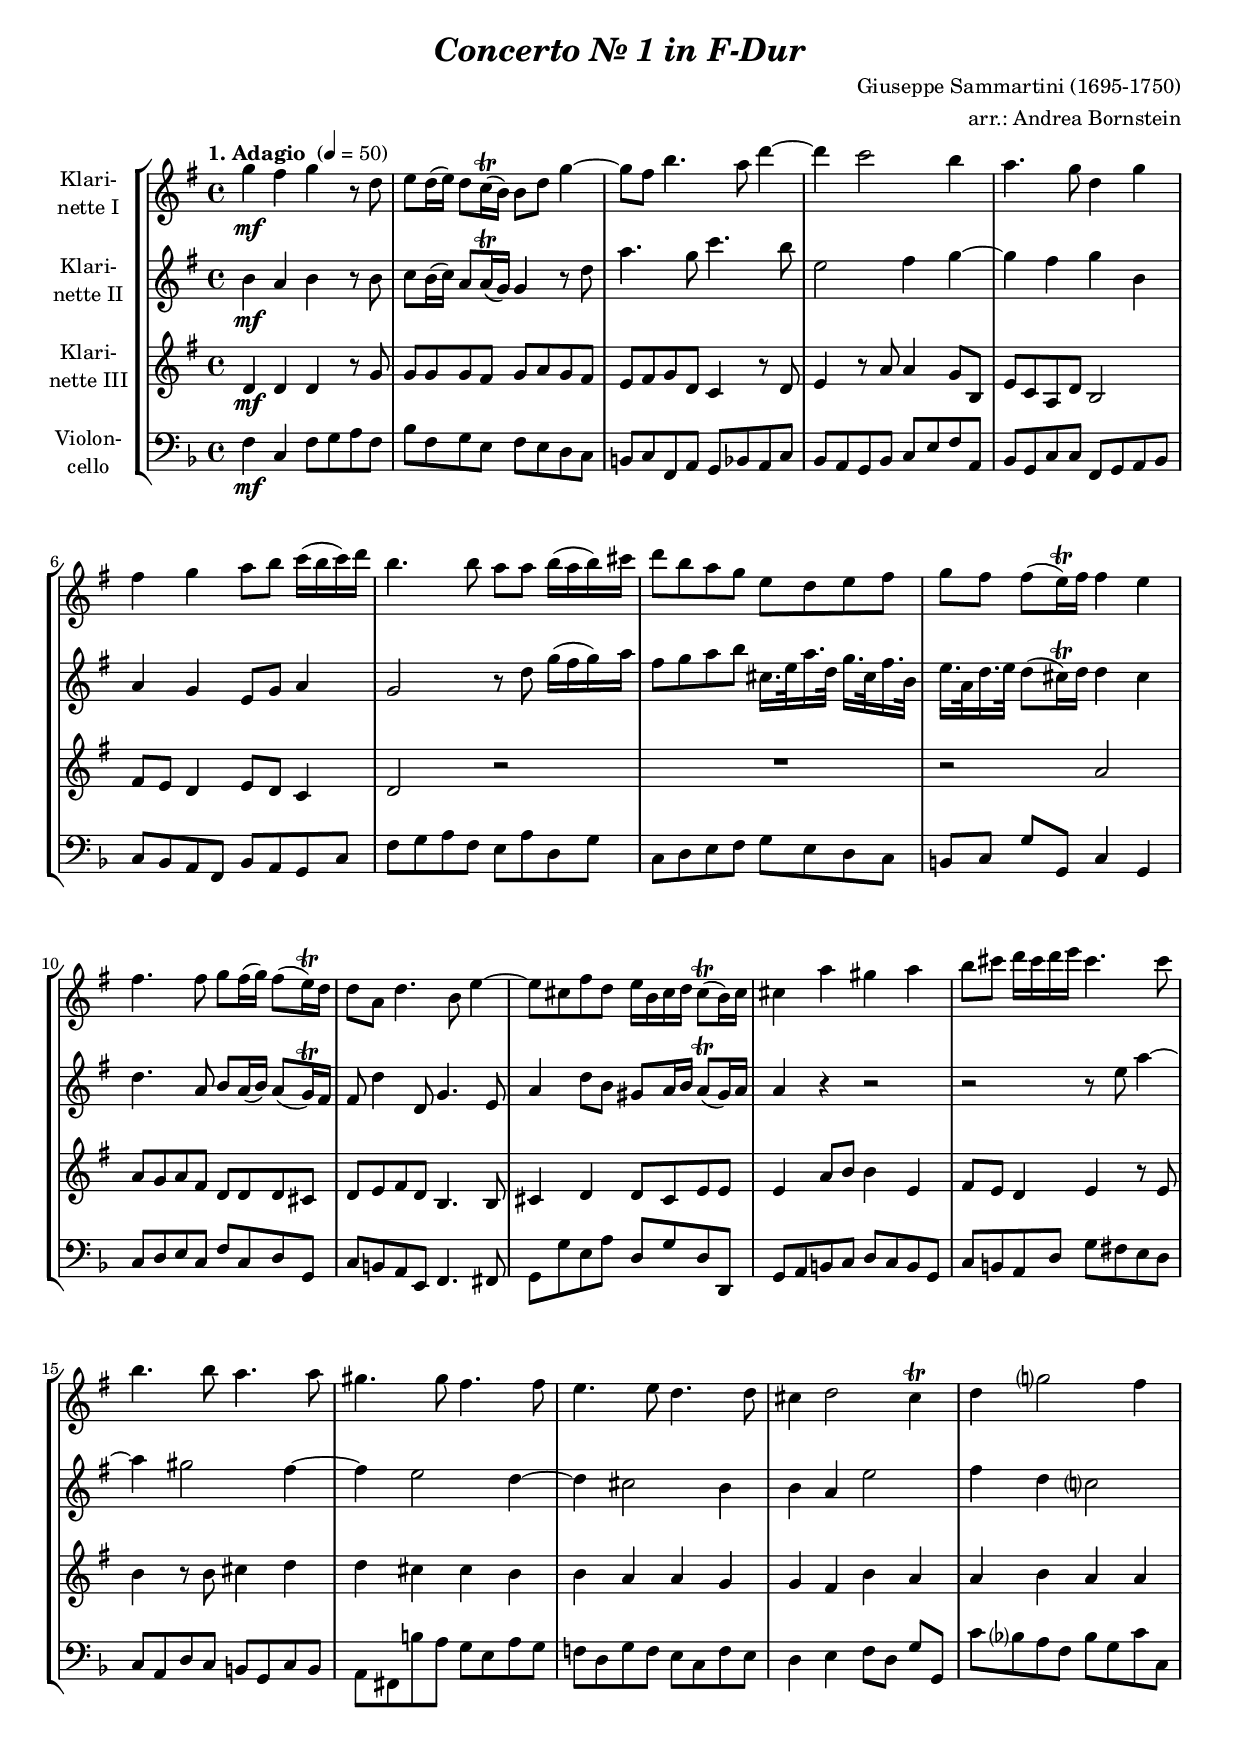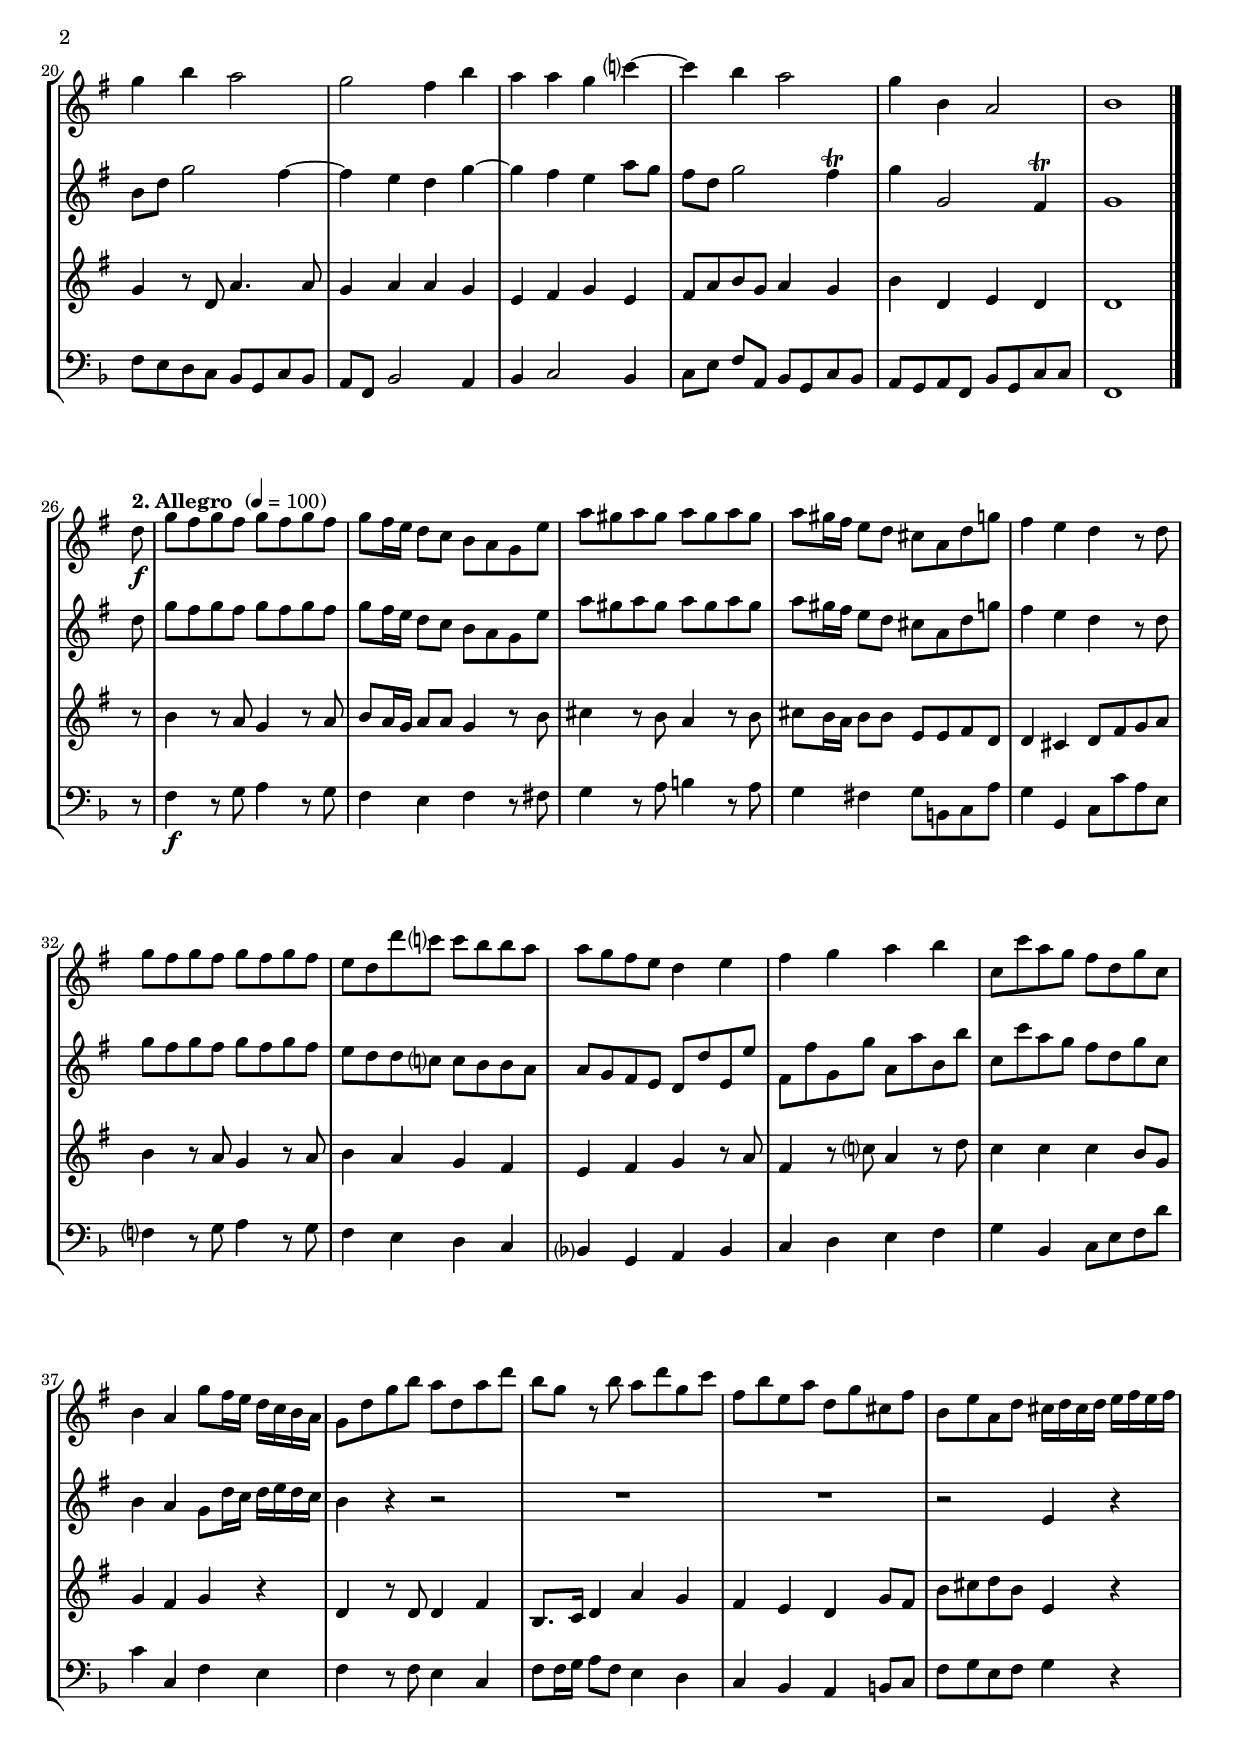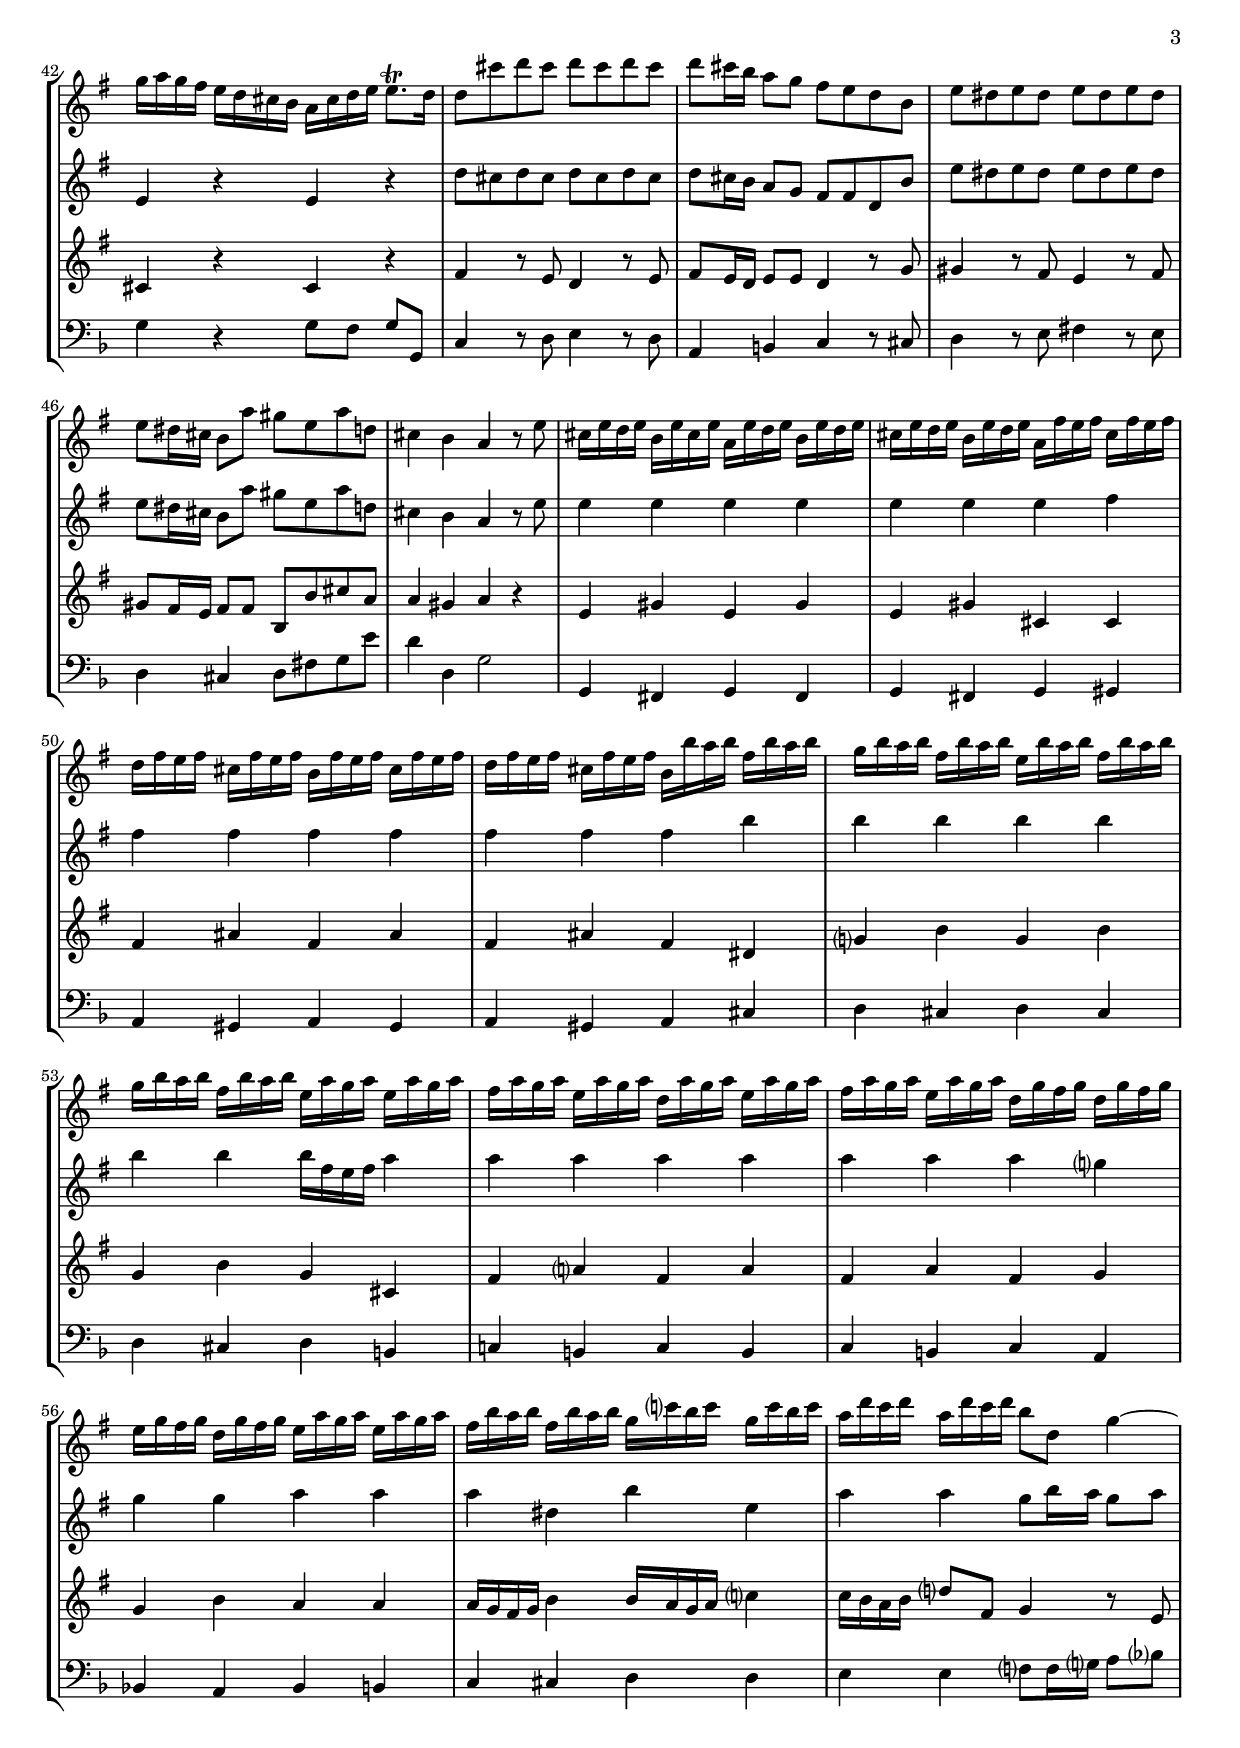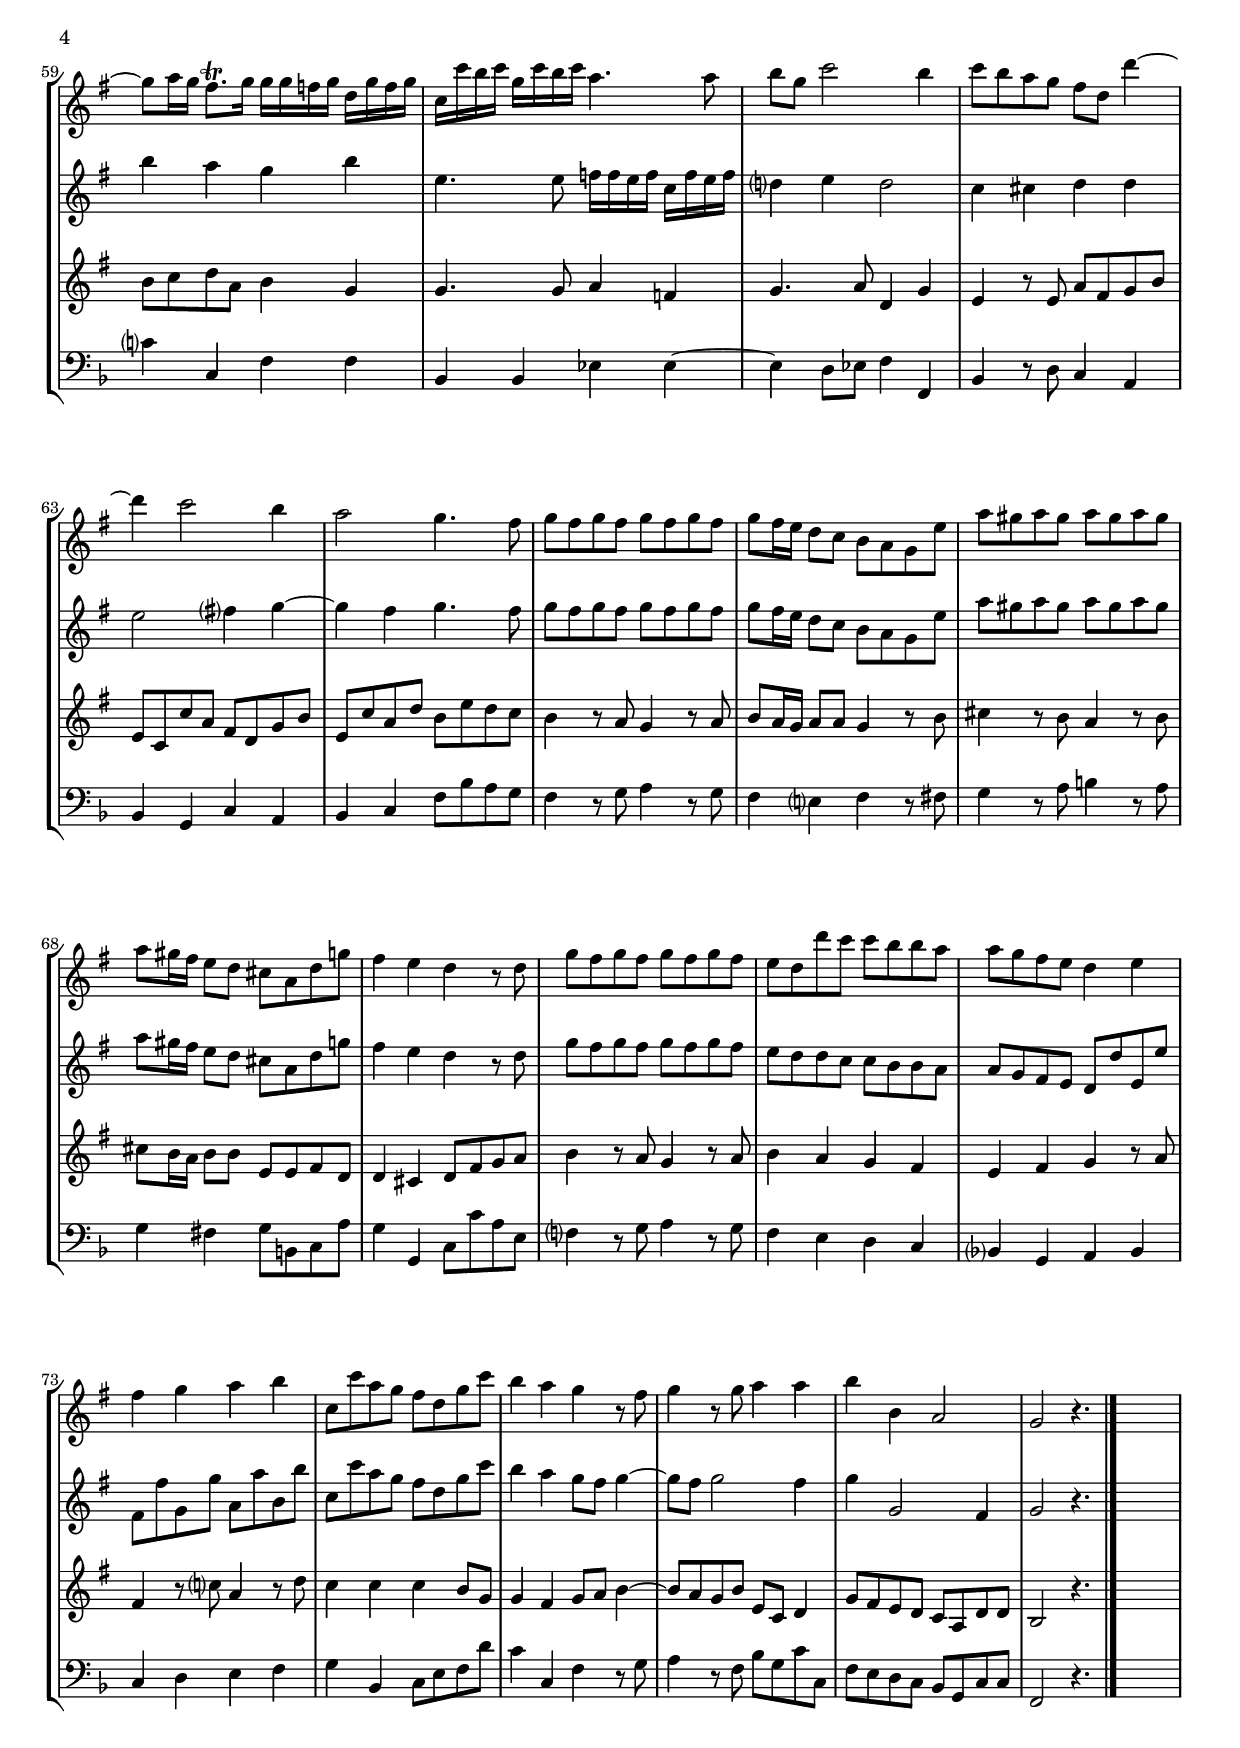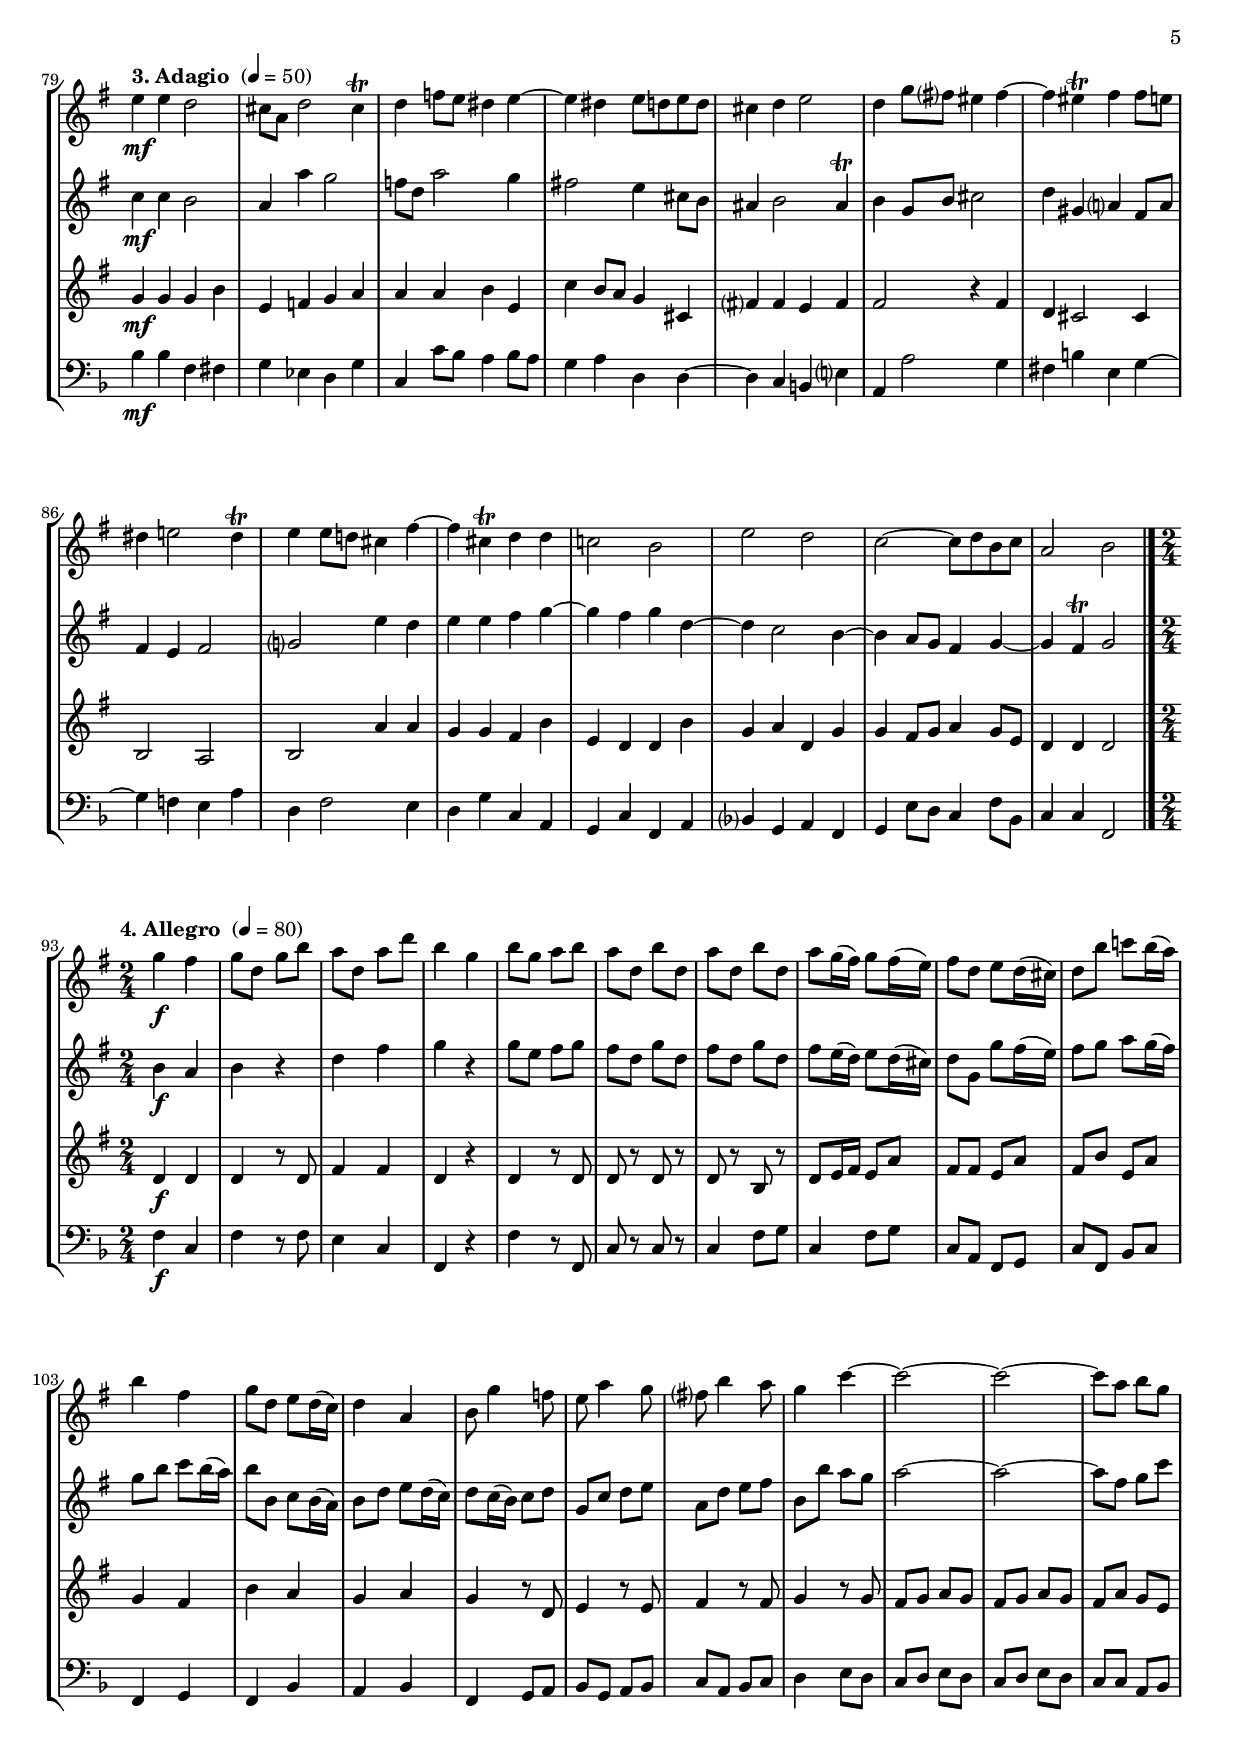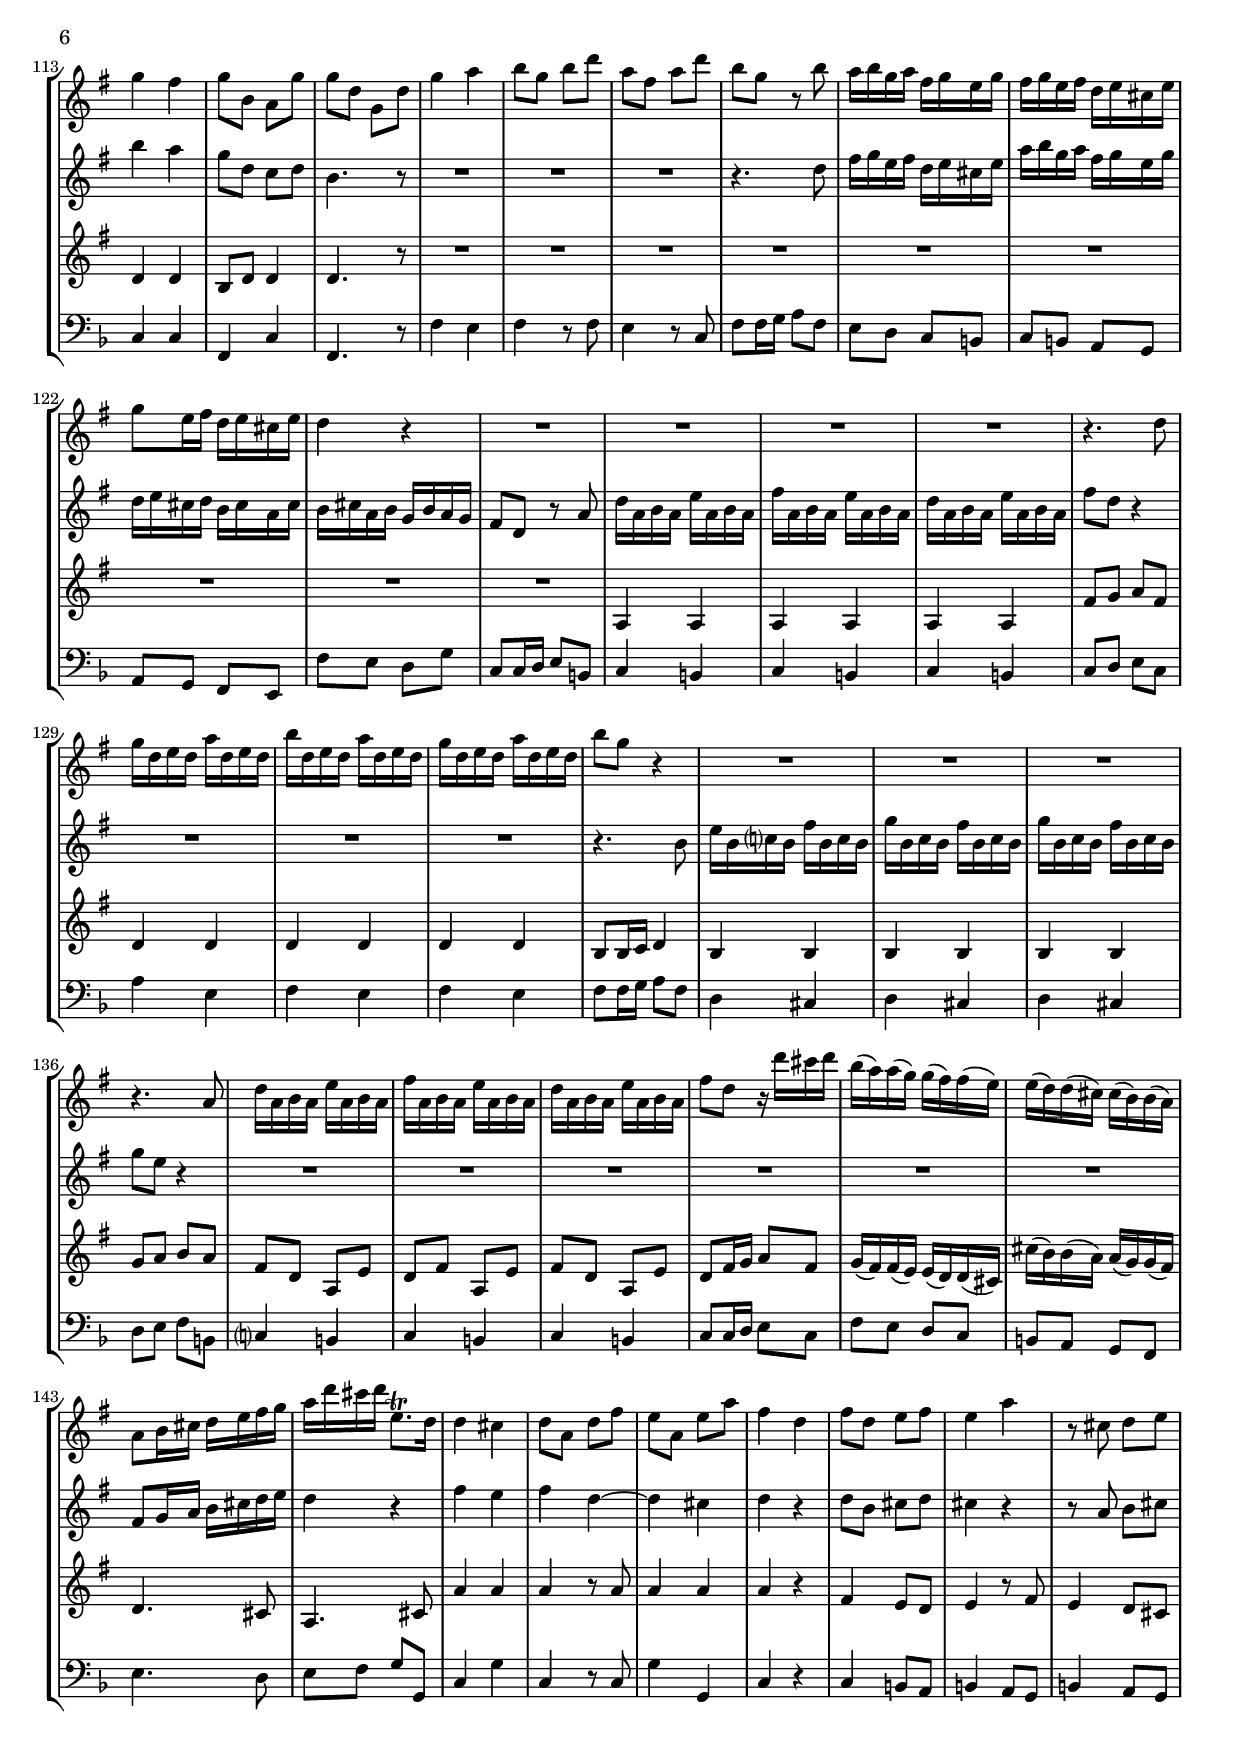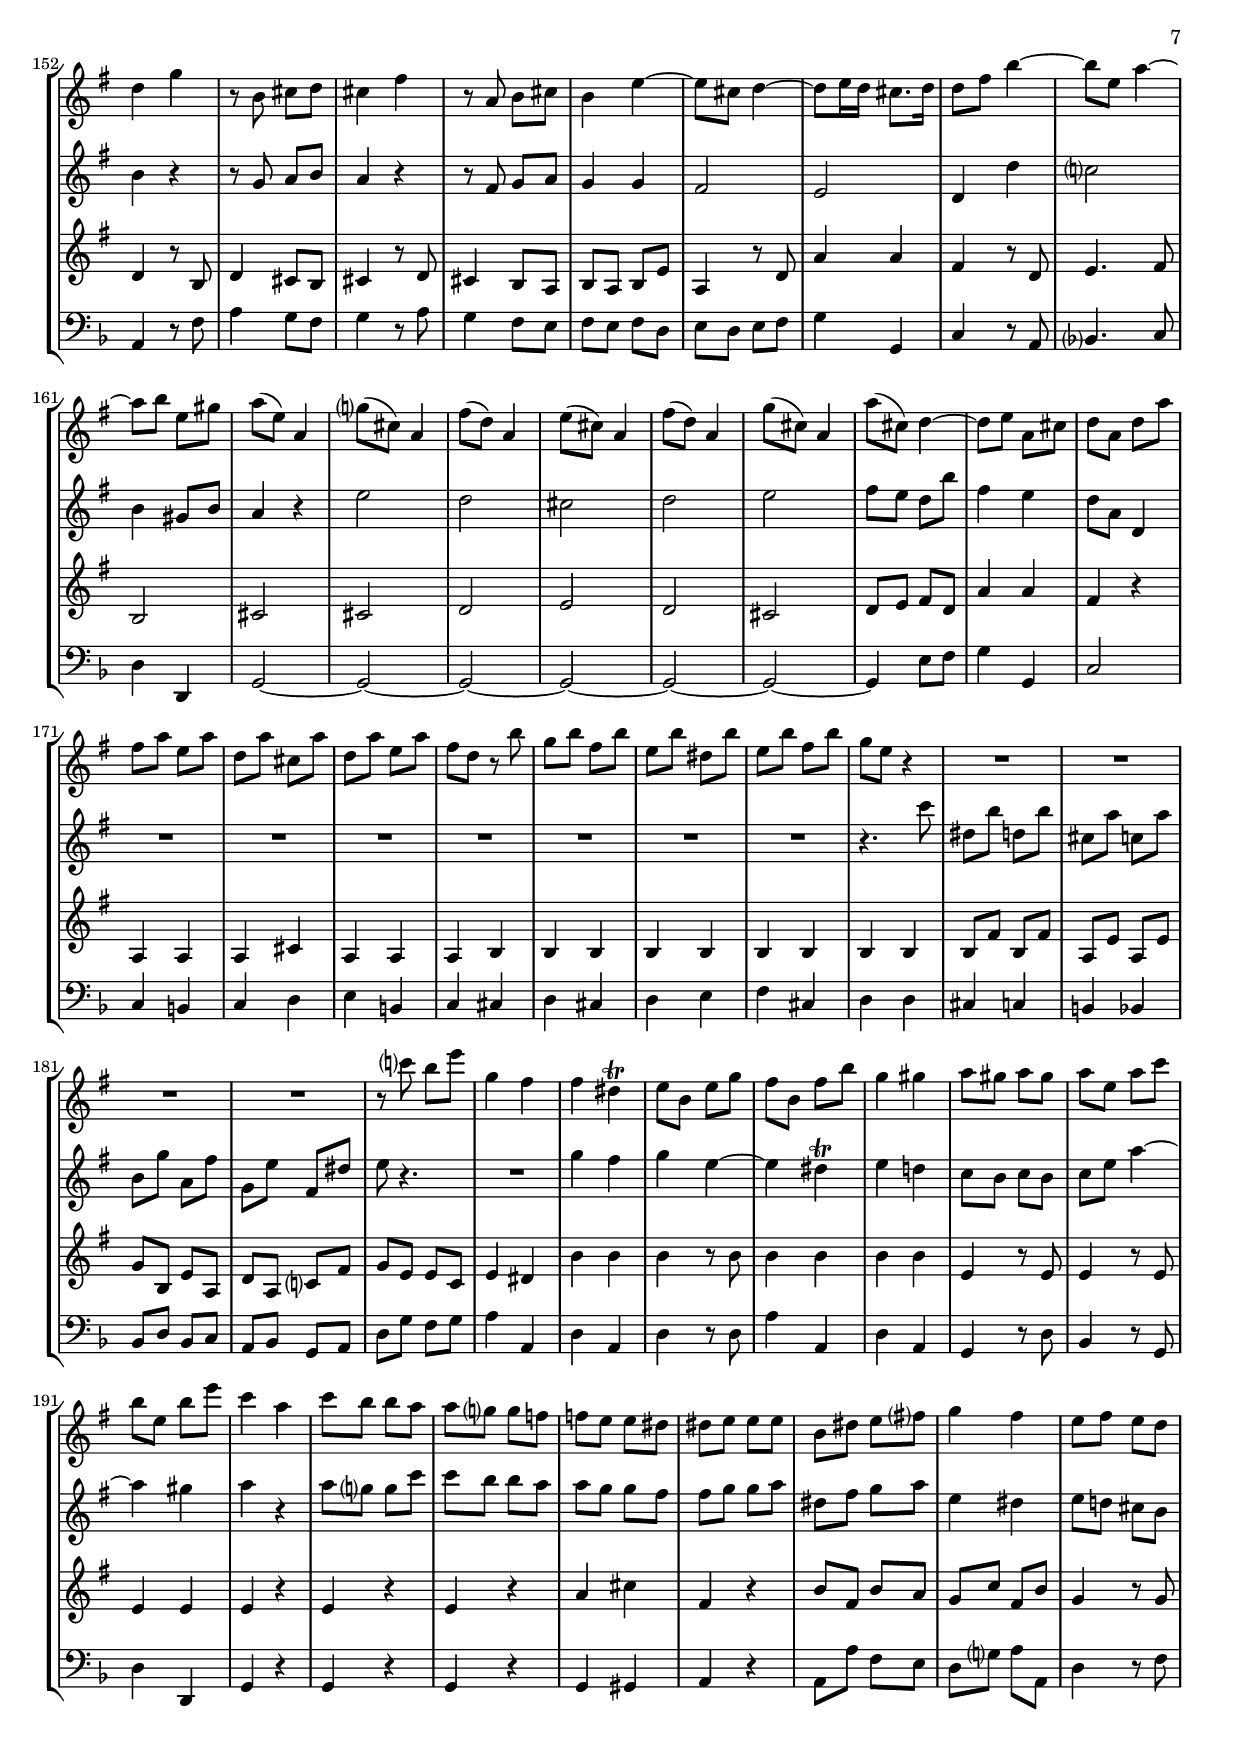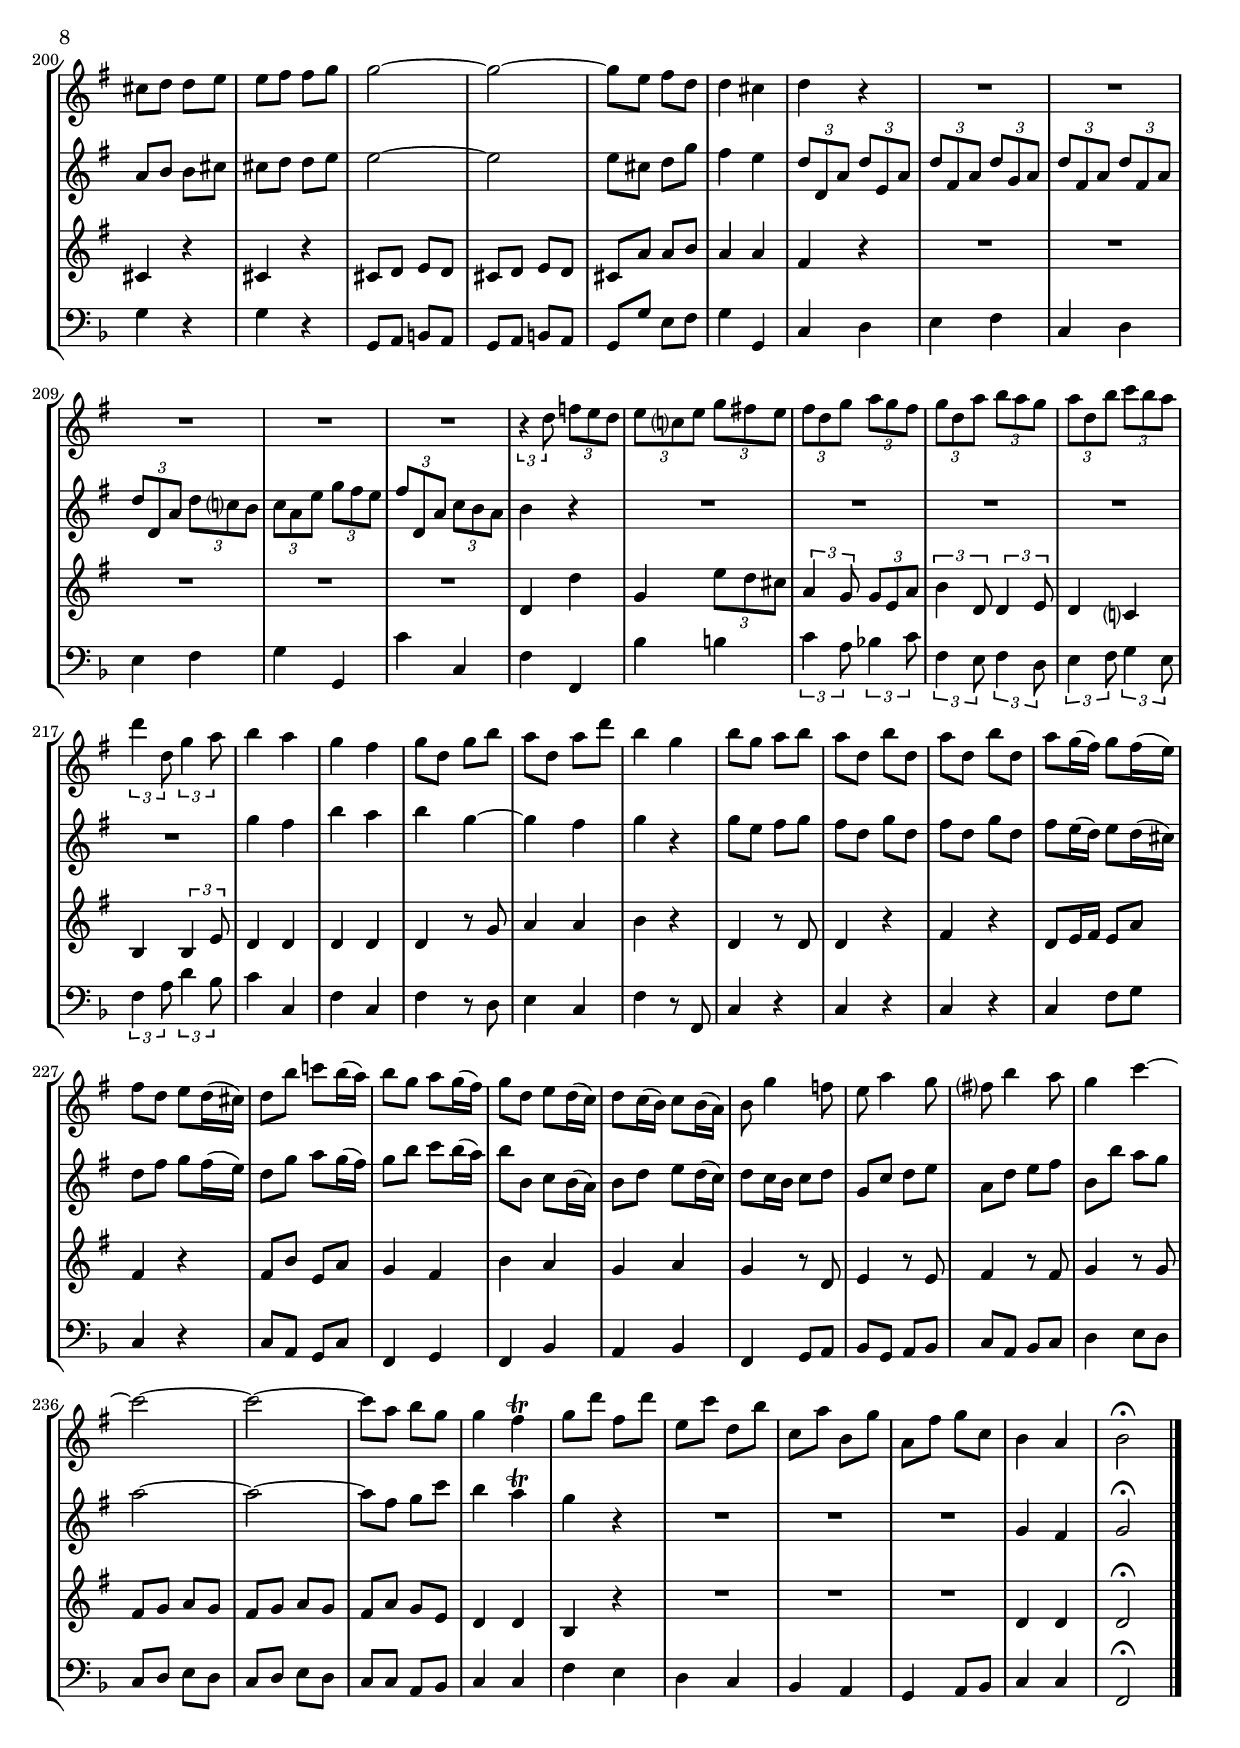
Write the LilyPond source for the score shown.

\version "2.18.2"
\include "deutsch.ly"
  
#(set-global-staff-size 17.85)

\header {
  title     = \markup \bold \italic "Concerto Nr. 1 in F-Dur"
  composer  = "Giuseppe Sammartini (1695-1750)"
  arranger  = "arr.: Andrea Bornstein"
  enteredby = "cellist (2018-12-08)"
%  piece     = ""
}

voiceconsts = {
  \key f \major
  \time 4/4
  \clef "treble"
%  \numericTimeSignature
  \compressFullBarRests
  % Set default beaming for all staves
% \set Timing.beamExceptions = #'()
% \set Timing.baseMoment     = #(ly:make-moment 1 4)
% \set Timing.beatStructure  = #'(1 1 1)
}

micl = "clarinet"
mifl = "flute"
miob = "oboe"
mifh = "french horn"
misx = "tenor sax"
mist = "string ensemble 1"
miba = "cello"

introa = {        \tempo "1. Adagio "  4=50 }
introb = { \break \tempo "2. Allegro " 4=100 }
introc = { \break \tempo "3. Adagio "  4=50 }
introd = { \break \tempo "4. Allegro " 4=80 \time 2/4 }

va = \relative c'' {
  \voiceconsts

  \introa
  f4\mf e f r8 c
  d c16( d) c8 b16(\trill a) a8 c f4~
  f8 e a4. g8 c4~
  c b2 a4
  g4. f8 c4 f
  e f g8 a b16( a b) c

  a4. a8 g g a16( g a) h
  c8 a g f d c d e
  f e e( d16)\trill e e4 d
  e4. e8 f e16( f) e8( d16)\trill c
  c8 g c4. a8 d4~

  d8 h e c d16 a h c h8(\trill a16) h
  h4 g' fis g
  a8 h c16 h c d h4. h8
  a4. a8 g4. g8
  fis4. fis8 e4. e8

  d4. d8 c4. c8
  h4 c2 h4\trill
  c f?2 e4
  f a g2
  f e4 a
  g g f b?~
  b a g2
  f4 a, g2
  a1 \bar "|."

  \introb
  \partial 8 c8\f
  f e f e f e f e
  f e16 d c8 b a g f d'
  g fis g fis g fis g fis
  g fis16 e d8 c h g c f

  e4 d c r8 c
  f e f e f e f e
  d c c' b? b a a g
  g f e d c4 d
  e f g a
  b,8 b' g f e c f b,

  a4 g f'8 e16 d c b a g
  f8 c' f a g c, g' c
  a f r a g c f, b
  e, a d, g c, f h, e

  a, d g, c h16 c h c d e d e
  f g f e d c h a g h c d d8.\trill c16
  c8 h' c h c h c h

  c h16 a g8 f e d c a
  d cis d cis d cis d cis
  d cis16 h a8 g' fis d g c,
  h4 a g r8 d'

  h16 d c d a d h d g, d' c d a d c d
  h d c d a d c d g, e' d e h e d e

  c e d e h e d e a, e' d e h e d e
  c e d e h e d e a, a' g a e a g a

  f a g a e a g a d, a' g a e a g a
  f a g a e a g a d, g f g d g f g
  e g f g d g f g c, g' f g d g f g

  e g f g d g f g c, f e f c f e f
  d f e f c f e f d g f g d g f g

  e a g a e a g a f b? a b f b a b
  g c b c g c b c a8 c, f4~
  f8 g16 f e8.\trill f16 f f es f c f es f

  b, b' a b f b a b g4. g8
  a f b2 a4
  b8 a g f e c c'4~
  c b2 a4
  g2 f4. e8
  f e f e f e f e

  f e16 d c8 b a g f d'
  g fis g fis g fis g fis
  g fis16 e d8 c h g c f
  e4 d c r8 c
  f e f e f e f e

  d c c' b b a a g
  g f e d c4 d
  e f g a b,8 b' g f e c f b
  a4 g f r8 e
  f4 r8 f g4 g
  a a, g2
  f r4. \bar "|." s8

  \introc
  d'4\mf d c2
  h8 g c2 h4\trill
  c es8 d cis4 d~
  d cis d8 c d c
  h4 c d2
  c4 f8 e? dis4 e~
  e dis\trill e e8 d

  cis4 d!2 cis4\trill
  d d8 c! h4 e~
  e h\trill c c
  b!2 a
  d c
  b~ b8 c a b
  g2 a \bar "|."

  \introd
  f'4\f e
  f8 c f a
  g c, g' c
  a4 f
  a8 f g a
  g c, a' c,
  g' c, a' c,
  g' f16( e) f8 e16( d)
  e8 c d c16( h)

  c8 a' b! a16( g)
  a4 e
  f8 c d c16( b)
  c4 g
  a8 f'4 es8
  d g4 f8
  e? a4 g8
  f4 b~
  b2~
  b~

  b8 g a f
  f4 e
  f8 a, g f'
  f c f, c'
  f4 g
  a8 f a c
  g e g c
  a f r a
  g16 a f g e f d f

  e f d e c d h d
  f8 d16 e c d h d
  c4 r
  R2*4
  r4. c8
  f16 c d c g' c, d c
  a' c, d c g' c, d c

  f c d c g' c, d c
  a'8 f r4
  R2*3
  r4. g,8
  c16 g a g d' g, a g
  e' g, a g d' g, a g
  c g a g d' g, a g

  e'8 c r16 c' h c
  a( g) g( f) f( e) e( d)
  d( c) c( h) h( a) a( g)
  g8 a16 h c d e f
  g c h c d,8.\trill c16
  c4 h

  c8 g c e
  d g, d' g
  e4 c
  e8 c d e
  d4 g
  r8 h, c d
  c4 f
  r8 a, h c
  h4 e
  r8 g, a h

  a4 d~
  d8 h c4~
  c8 d16 c h8. c16
  c8 e a4~
  a8 d, g4~
  g8 a d, fis
  g( d) g,4
  f'?8( h,) g4
  e'8( c) g4

  d'8( h) g4
  e'8( c) g4
  f'8( h,) g4
  g'8( h,) c4~
  c8 d g, h
  c g c g'
  e g d g
  c, g' h, g'
  c, g' d g

  e c r a'
  f a e a
  d, a' cis, a'
  d, a' e a
  f d r4
  R2*4
  r8 b'? a d
  f,4 e
  e cis\trill

  d8 a d f
  e a, e' a
  f4 fis
  g8 fis g fis
  g d g b
  a d, a' d b4 g
  b8 a a g
  g f? f es

  es d d cis
  cis d d d
  a cis d e?
  f4 e
  d8 e d c
  h c c d
  d e e f
  f2~
  f~
  f8 d e c

  c4 h
  c r
  R2*5
  \tuplet 3/2 4 {
    r4 c8 es d c
    d b? d f e! d
    e c f g f e
    f c g' a g f
    g c, a' b a g

    c4 c,8 f4 g8
  }
  a4 g
  f e
  f8 c f a
  g c, g' c
  a4 f
  a8 f g a
  g c, a' c,
  g' c, a' c,

  g' f16( e) f8 e16( d)
  e8 c d c16( h)
  c8 a' b! a16( g)
  a8 f g f16( e)
  f8 c d c16( b)
  c8 b16( a) b8 a16( g)
  a8 f'4 es8

  d g4 f8
  e? a4 g8
  f4 b~
  b2~
  b~
  b8 g a f
  f4 e\trill
  f8 c' e, c'
  d, b' c, a'
  b, g' a, f'
  g, e' f b,

  a4 g
  a2\fermata \bar "|."
}

vb = \relative c'' {
  \voiceconsts

  \introa
  a4\mf g a r8 a
  b8 a16( b) g8 g16(\trill f) f4 r8 c'
  g'4. f8 b4. a8
  d,2 e4 f~
  f e f a,
  g f d8 f g4
  f2 r8 c' f16( e f) g

  e8 f g a h,16. d32 g16. c,32 f16. h,32 e16. a,32
  d16. g,32 c16. d32 c8( h16)\trill c c4 h
  c4. g8 a g16( a) g8( f16)\trill e
  e8 c'4 c,8 f4. d8

  g4 c8 a fis g16 a g8(\trill fis16) g
  g4 r r2
  r r8 d' g4~
  g fis2 e4~
  e d2 c4~
  c h2 a4
  a g d'2
  e4 c b?2

  a8 c f2 e4~
  e d c f~
  f e d g8 f
  e c f2 e4\trill
  f f,2 e4\trill
  f1 \bar "|."

  \introb
  \partial 8 c'8
  f e f e f e f e
  f e16 d c8 b a g f d'
  g fis g fis g fis g fis
  g fis16 e d8 c h g c f

  e4 d c r8 c
  f e f e f e f e
  d c c b? b a a g
  g f e d c c' d, d'
  e, e' f, f' g, g' a, a'

  b, b' g f e c f b,
  a4 g f8 c'16 b c d c b
  a4 r r2
  R1*2
  r2 d,4 r
  d r d r
  c'8 h c h c h c h

  c h16 a g8 f e e c a'
  d cis d cis d cis d cis
  d cis16 h a8 g' fis d g c,
  h4 a g r8 d'
  d4 d d d

  d d d e
  e e e e
  e e e a
  a a a a
  a a a16 e d e g4
  g g g g
  g g g f?
  f f g g

  g cis, a' d,
  g g f8 a16 g f8 g
  a4 g f a
  d,4. d8 es16 es d es b es d es
  c?4 d c2
  b4 h c c
  d2 e?4 f~

  f e f4. e8
  f e f e f e f e
  f e16 d c8 b a g f d'
  g fis g fis g fis g fis
  g fis16 e d8 c h g c f

  e4 d c r8 c
  f e f e f e f e
  d c c b b a a g
  g f e d c c' d, d'
  e, e' f, f' g, g' a, a'

  b, b' g f e c f b
  a4 g f8 e f4~
  f8 e f2 e4
  f f,2 e4
  f2 r4. \bar "|." s8

  \introc
  b4\mf b a2
  g4 g' f2
  es8 c g'2 f4
  e!2 d4 h8 a
  gis4 a2 gis4\trill
  a f8 a h2
  c4 fis, g? e8 g
  e4 d e2
  f? d'4 c

  d d e f~
  f e f c~
  c b2 a4~
  a g8 f e4 f~
  f e\trill f2 \bar "|."

  \introd
  a4\f g
  a r
  c e
  f r
  f8 d e f
  e c f c
  e c f c
  e d16( c) d8 c16( h)
  c8 f, f' e16( d)

  e8 f g f16( e)
  f8 a b a16( g)
  a8 a, b a16( g)
  a8 c d c16( b)
  c8 b16( a) b8 c
  f, b c d
  g, c d e
  a, a' g f

  g2~
  g~
  g8 e f b
  a4 g
  f8 c b c
  a4. r8
  R2*3
  r4. c8
  e16 f d e c d h d

  g a f g e f d f
  c d h c a h g h
  a h g a f a g f
  e8 c r g'
  c16 g a g d' g, a g

  e' g, a g d' g, a g
  c g a g d' g, a g
  e'8 c r4
  R2*3
  r4. a8
  d16 a b? a e' a, b a

  f' a, b a e' a, b a
  f' a, b a e' a, b a
  f'8 d r4
  R2*6
  e,8 f16 g a h c d
  c4 r
  e d
  e c~

  c h
  c r
  c8 a h c
  h4 r
  r8 g a h
  a4 r
  r8 f g a
  g4 r
  r8 e f g
  f4 f
  e2
  d

  c4 c'
  b?2
  a4 fis8 a
  g4 r
  d'2
  c
  h
  c
  d
  e8 d c a'
  e4 d
  c8 g c,4
  R2*7
  r4. b''8

  cis, a' c, a'
  h, g' b, g'
  a, f' g, e'
  f, d' e, cis'
  d r4.
  R2
  f4 e
  f d~
  d cis\trill
  d c!

  b8 a b a
  b d g4~
  g fis
  g r
  g8 f? f b
  b a a g
  g f f e
  e f f g
  cis, e f g
  d4 cis

  d8 c! h a
  g a a h
  h c c d
  d2~
  d
  d8 h c f
  e4 d
  \tuplet 3/2 4 {
    c8 c, g' c d, g
    c e, g c f, g

    c e, g c e, g
    c c, g' c b? a
    b g d' f e d
    e c, g' b a g
  }
  a4 r
  R2*5
  f'4 e
  a g
  a f~

  f e
  f r
  f8 d e f
  e c f c
  e c f c
  e d16( c) d8 c16( h)
  c8 e f e16( d)
  c8 f g f16( e)

  f8 a b a16( g)
  a8 a, b a16( g)
  a8 c d c16( b)
  c8 b16 a b8 c
  f, b c d
  g, c d e
  a, a' g f
  g2~
  g~

  g8 e f b
  a4 g\trill
  f r
  R2*3
  f,4 e
  f2\fermata \bar "|."
}

vc = \relative c' {
  \voiceconsts

  \introa
  c4\mf c c r8 f
  f f f e f g f e
  d e f c b4 r8 c
  d4 r8 g g4 f8 a,
  d b g c a2
  e'8 d c4 d8 c b4
  c2 r

  R1
  r2 g'
  g8 f g e c c c h
  c d e c a4. a8
  h4 c c8 h d d
  d4 g8 a a4 d,
  e8 d c4 d r8 d

  a'4 r8 a h4 c
  c h h a
  a g g f
  f e a g
  g a g g
  f r8 c g'4. g8
  f4 g g f
  d e f d

  e8 g a f g4 f
  a c, d c
  c1 \bar "|."

  \introb
  \partial 8 r8
  a'4 r8 g f4 r8 g
  a g16 f g8 g f4 r8 a
  h4 r8 a g4 r8 a
  h a16 g a8 a d, d e c
  c4 h c8 e f g
  a4 r8 g f4 r8 g

  a4 g f e
  d e f r8 g
  e4 r8 b'? g4 r8 c
  b4 b b a8 f
  f4 e f r
  c r8 c c4 e
  a,8. b16 c4 g' f
  e d c f8 e

  a h c a d,4 r
  h r h r
  e r8 d c4 r8 d
  e d16 c d8 d c4 r8 f
  fis4 r8 e d4 r8 e
  fis e16 d e8 e a, a' h g

  g4 fis g r
  d fis d fis
  d fis h, h
  e gis e gis
  e gis e cis
  f? a f a
  f a f h,
  e g? e g

  e g e f
  f a g g
  g16 f e f a4 a16 g f g b?4
  b16 a g a c?8 e, f4 r8 d
  a' b c g a4 f
  f4. f8 g4 es

  f4. g8 c,4 f
  d r8 d g e f a
  d, b b' g e c f a
  d, b' g c a d c b
  a4 r8 g f4 r8 g
  a g16 f g8 g f4 r8 a

  h4 r8 a g4 r8 a
  h a16 g a8 a d, d e c
  c4 h c8 e f g
  a4 r8 g f4 r8 g
  a4 g f e
  d e f r8 g
  e4 r8 b'? g4 r8 c

  b4 b b a8 f
  f4 e f8 g a4~
  a8 g f a d, b c4
  f8 e d c b g c c
  a2 r4. \bar "|." s8

  \introc
  f'4\mf f f a
  d, es f g
  g g a d,
  b' a8 g f4 h,
  e? e d e
  e2 r4 e
  c h2 h4
  a2 g
  a g'4 g

  f f e a
  d, c c a'
  f g c, f
  f e8 f g4 f8 d
  c4 c c2 \bar "|."

  \introd
  c4\f c
  c r8 c
  e4 e
  c r
  c r8 c
  c r c r
  c r a r
  c d16 e d8 g
  e e d g

  e a d, g
  f4 e
  a g
  f g
  f r8 c
  d4 r8 d
  e4 r8 e
  f4 r8 f
  e f g f
  e f g f
  e g f d

  c4 c
  a8 c c4
  c4. r8
  R2*9
  g4 g
  g g
  g g
  e'8 f g e
  c4 c
  c c
  c c
  a8 a16 b c4

  a a
  a a
  a a
  f'8 g a g
  e c g d'
  c e g, d'
  e c g d'
  c e16 f g8 e
  f16( e) e( d) d( c) c( h)

  h'( a) a( g) g( f) f( e)
  c4. h8
  g4. h8
  g'4 g
  g r8 g
  g4 g
  g r
  e d8 c
  d4 r8 e
  d4 c8 h

  c4 r8 a
  c4 h8 a
  h4 r8 c
  h4 a8 g
  a g a d
  g,4 r8 c
  g'4 g
  e r8 c
  d4. e8
  a,2
  h
  h

  c
  d
  c
  h
  c8 d e c
  g'4 g
  e r
  g, g
  g h
  g g
  g a
  a a
  a a
  a a

  a a
  a8 e' a, e'
  g, d' g, d'
  f a, d g,
  c g b? e
  f d d b
  d4 cis
  a' a
  a r8 a
  a4 a
  a a

  d, r8 d
  d4 r8 d
  d4 d
  d r
  d r
  d r
  g h
  e, r
  a8 e a g
  f b e, a
  f4 r8 f
  h,4 r

  h r
  h8 c d c
  h c d c
  h g' g a
  g4 g
  e r
  R2*5
  c4 c'
  f, \tuplet 3/2 4 { d'8 c h
		     g4 f8 f d g
		     a4 c,8 c4 d8 }
  c4 b?
  a \tuplet 3/2 4 { a d8 }
  c4 c
  c c
  c r8 f
  g4 g
  a r
  c, r8 c
  c4 r
  e r

  c8 d16 e d8 g
  e4 r
  e8 a d, g
  f4 e
  a g
  f g
  f r8 c
  d4 r8 d
  e4 r8 e
  f4 r8 f
  e f g f

  e f g f
  e g f d
  c4 c
  a r
  R2*3
  c4 c
  c2\fermata \bar "|."
}

vd = \relative c {
  \voiceconsts
  \clef "bass"

  f4\mf c f8 g a f
  b f g e f e d c
  h c f, a g b a c
  b a g b c e f a,
  b g c c f, g a b

  c b a f b a g c
  f g a f e a d, g
  c, d e f g e d c
  h c g'[ g,] c4 g
  c8 d e c f c d g,

  c h a e f4. fis8
  g g' e a d, g d d,
  g a h c d c h g
  c h a d g fis e d
  c a d c h g c h

  a fis h' a g e a g
  f! d g f e c f e
  d4 e f8 d g[ g,]
  c' b? a f b g c c,
  f e d c b g c b

  a f b2 a4
  b c2 b4
  c8 e f[ a,] b g c b
  a g a f b g c c
  f,1 \bar "|."

  \introb
  \partial 8 r8
  f'4\f r8 g a4 r8 g
  f4 e f r8 fis
  g4 r8 a h4 r8 a
  g4 fis g8 h, c a'
  g4 g, c8 c' a e
  f?4 r8 g a4 r8 g

  f4 e d c
  b? g a b
  c d e f
  g b, c8 e f d'
  c4 c, f e
  f r8 f e4 c
  f8 f16 g a8 f e4 d

  c b a h8 c
  f g e f g4 r
  g r g8 f g[ g,]
  c4 r8 d e4 r8 d
  a4 h c r8 cis
  d4 r8 e fis4 r8 e

  d4 cis d8 fis g e'
  d4 d, g2
  g,4 fis g fis
  g fis g gis
  a gis a gis
  a gis a cis
  d cis d cis

  d cis d h
  c! h c h
  c h c a
  b! a b h
  c cis d d
  e e f?8 f16 g? a8 b?
  c?4 c, f f

  b, b es es~
  es d8 es f4 f,
  b r8 d c4 a
  b g c a
  b c f8 b a g
  f4 r8 g a4 r8 g
  f4 e? f r8 fis

  g4 r8 a h4 r8 a
  g4 fis g8 h, c a'
  g4 g, c8 c' a e
  f?4 r8 g a4 r8 g
  f4 e d c
  b? g a b
  c d e f

  g b, c8 e f d'
  c4 c, f r8 g
  a4 r8 f b g c c,
  f e d c b g c c
  f,2 r4. \bar "|." s8

  \introc
  b'4\mf b f fis
  g es d g
  c, c'8 b a4 b8 a
  g4 a d, d~
  d c h e?
  a, a'2 g4
  fis h e, g~
  g f! e a

  d, f2 e4
  d g c, a
  g c f, a
  b? g a f
  g e'8 d c4 f8 b,
  c4 c f,2 \bar "|."

  \introd
  f'4\f c
  f r8 f
  e4 c
  f, r
  f' r8 f,
  c' r c r
  c4 f8 g
  c,4 f8 g
  c, a f g
  c f, b c
  f,4 g

  f b
  a b
  f g8 a
  b g a b
  c a b c
  d4 e8 d
  c d e d
  c d e d
  c c a b
  c4 c

  f, c'
  f,4. r8
  f'4 e
  f r8 f
  e4 r8 c
  f f16 g a8 f
  e d c h
  c h a g
  a g f e
  f' e d g

  c, c16 d e8 h
  c4 h
  c h
  c h
  c8 d e c
  a'4 e
  f e
  f e
  f8 f16 g a8 f
  d4 cis

  d cis
  d cis
  d8 e f h,
  c?4 h
  c h
  c h
  c8 c16 d e8 c
  f e d c
  h a g f
  e'4. d8

  e f g g,
  c4 g'
  c, r8 c
  g'4 g,
  c r
  c h8 a
  h4 a8 g
  h4 a8 g
  a4 r8 f'
  a4 g8 f
  g4 r8 a

  g4 f8 e
  f e f d
  e d e f
  g4 g,
  c r8 a
  b?4. c8
  d4 d,
  g2~
  g~
  g~
  g~
  g~
  g~
  
  g4 e'8 f
  g4 g,
  c2
  c4 h
  c d
  e h
  c cis
  d cis
  d e
  f cis
  d d
  cis c

  h b
  b8 d b c
  a b g a
  d g f g
  a4 a,
  d a
  d r8 d
  a'4 a,
  d a
  g r8 d'
  b4 r8 g

  d'4 d,
  g r
  g r
  g r
  g gis
  a r
  a8 a' f e
  d g? a a,
  d4 r8 f
  g4 r
  g r
  g,8 a h a

  g a h a
  g g' e f
  g4 g,
  c d
  e f
  c d
  e f
  g g,
  c' c,
  f f,
  b' h

  \tuplet 3/2 4 {
    c a8 b!4 c8
    f,4 e8 f4 d8
    e4 f8 g4 e8
    f4 a8 d4 b8
  }
  c4 c,
  f c
  f r8 d
  e4 c
  f r8 f,
  c'4 r
  c r

  c r
  c f8 g
  c,4 r
  c8 a g c
  f,4 g
  f b
  a b
  f g8 a
  b g a b
  c a b c
  d4 e8 d

  c d e d
  c d e d
  c c a b
  c4 c
  f e
  d c
  b a
  g a8 b
  c4 c
  f,2\fermata \bar "|."
}


music = \new StaffGroup <<
      \new Staff {
	\set Staff.midiInstrument = \micl
	\set Staff.instrumentName = \markup \center-column { "Klari-" "nette I" }
	\transpose f g { \va }
      }

      \new Staff {
	\set Staff.midiInstrument = \micl
	\set Staff.instrumentName = \markup \center-column { "Klari-" "nette II" }
	\transpose f g { \vb }
      }

      \new Staff {
	\set Staff.midiInstrument = \micl
	\set Staff.instrumentName = \markup \center-column { "Klari-" "nette III" }
	\transpose f g { \vc }
      }

      \new Staff {
	\set Staff.midiInstrument = \miba
	\set Staff.instrumentName = \markup \center-column { "Violon-" "cello" }
	\transpose f f { \vd }
      }
>>

\book {
  \score {
    \music
    \layout {}
  }

  \score {
    \unfoldRepeats \music

    \midi {
      \context {
        \Score
      }
    }
  }
}
